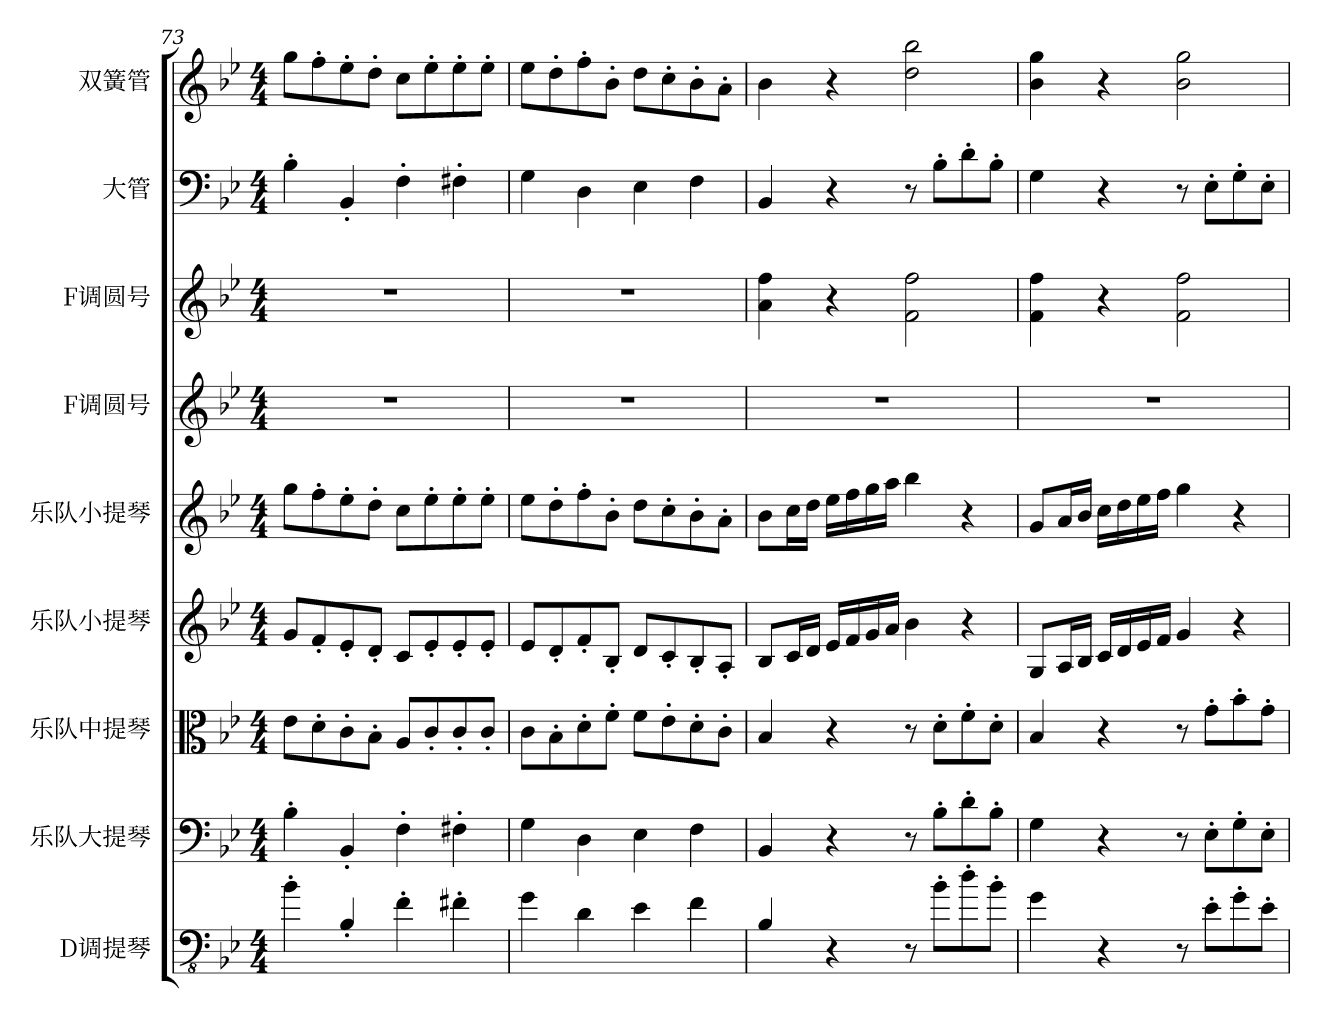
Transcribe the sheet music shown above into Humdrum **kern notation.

**kern	**kern	**kern	**kern	**kern	**kern	**kern	**kern	**kern
*part9	*part8	*part7	*part6	*part5	*part4	*part3	*part2	*part1
*staff9	*staff8	*staff7	*staff6	*staff5	*staff4	*staff3	*staff2	*staff1
*I"D调提琴	*I"乐队大提琴	*I"乐队中提琴	*I"乐队小提琴	*I"乐队小提琴	*I"F调圆号	*I"F调圆号	*I"大管	*I"双簧管
*clefFv4	*clefF4	*clefC3	*clefG2	*clefG2	*clefG2	*clefG2	*clefF4	*clefG2
*ITrd7c12	*	*	*	*	*ITrd4c7	*ITrd4c7	*	*
*k[b-e-]	*k[b-e-]	*k[b-e-]	*k[b-e-]	*k[b-e-]	*k[b-e-a-]	*k[b-e-a-]	*k[b-e-]	*k[b-e-]
*M4/4	*M4/4	*M4/4	*M4/4	*M4/4	*M4/4	*M4/4	*M4/4	*M4/4
=73	=73	=73	=73	=73	=73	=73	=73	=73
4BB-'\	4B-'\	8e-\L	8g/L	8gg\L	1r	1r	4B-'\	8gg\L
.	.	8d'\	8f'/	8ff'\	.	.	.	8ff'\
4BBB-'/	4BB-'/	8c'\	8e-'/	8ee-'\	.	.	4BB-'/	8ee-'\
.	.	8B-'\J	8d'/J	8dd'\J	.	.	.	8dd'\J
4FF'\	4F'\	8A/L	8c/L	8cc\L	.	.	4F'\	8cc\L
.	.	8c'/	8e-'/	8ee-'\	.	.	.	8ee-'\
4FF#X'\	4F#X'\	8c'/	8e-'/	8ee-'\	.	.	4F#X'\	8ee-'\
.	.	8c'/J	8e-'/J	8ee-'\J	.	.	.	8ee-'\J
=74	=74	=74	=74	=74	=74	=74	=74	=74
4GG\	4G\	8c\L	8e-/L	8ee-\L	1r	1r	4G\	8ee-\L
.	.	8B-'\	8d'/	8dd'\	.	.	.	8dd'\
4DD\	4D\	8d'\	8f'/	8ff'\	.	.	4D\	8ff'\
.	.	8f'\J	8B-'/J	8b-'\J	.	.	.	8b-'\J
4EE-\	4E-\	8f\L	8d/L	8dd\L	.	.	4E-\	8dd\L
.	.	8e-'\	8c'/	8cc'\	.	.	.	8cc'\
4FF\	4F\	8d'\	8B-'/	8b-'\	.	.	4F\	8b-'\
.	.	8c'\J	8A'/J	8a'\J	.	.	.	8a'\J
=75	=75	=75	=75	=75	=75	=75	=75	=75
4BBB-/	4BB-/	4B-/	8B-/L	8b-\L	1r	4d\ 4b-\	4BB-/	4b-\
.	.	.	16c/L	16cc\L	.	.	.	.
.	.	.	16d/JJ	16dd\JJ	.	.	.	.
4r	4r	4r	16e-/LL	16ee-\LL	.	4r	4r	4r
.	.	.	16f/	16ff\	.	.	.	.
.	.	.	16g/	16gg\	.	.	.	.
.	.	.	16a/JJ	16aa\JJ	.	.	.	.
8r	8r	8r	4b-\	4bb-\	.	2B-\ 2b-\	8r	2dd\ 2bb-\
8BB-'\L	8B-'\L	8d'\L	.	.	.	.	8B-'\L	.
8D'\	8d'\	8f'\	4r	4r	.	.	8d'\	.
8BB-'\J	8B-'\J	8d'\J	.	.	.	.	8B-'\J	.
!!LO:PB:g=z
=76	=76	=76	=76	=76	=76	=76	=76	=76
4GG\	4G\	4B-/	8G/L	8g/L	1r	4B-\ 4b-\	4G\	4b-\ 4gg\
.	.	.	16A/L	16a/L	.	.	.	.
.	.	.	16B-/JJ	16b-/JJ	.	.	.	.
4r	4r	4r	16c/LL	16cc\LL	.	4r	4r	4r
.	.	.	16d/	16dd\	.	.	.	.
.	.	.	16e-/	16ee-\	.	.	.	.
.	.	.	16f/JJ	16ff\JJ	.	.	.	.
8r	8r	8r	4g/	4gg\	.	2B-\ 2b-\	8r	2b-\ 2gg\
8EE-'\L	8E-'\L	8g'\L	.	.	.	.	8E-'\L	.
8GG'\	8G'\	8b-'\	4r	4r	.	.	8G'\	.
8EE-'\J	8E-'\J	8g'\J	.	.	.	.	8E-'\J	.
=	=	=	=	=	=	=	=	=
*-	*-	*-	*-	*-	*-	*-	*-	*-
